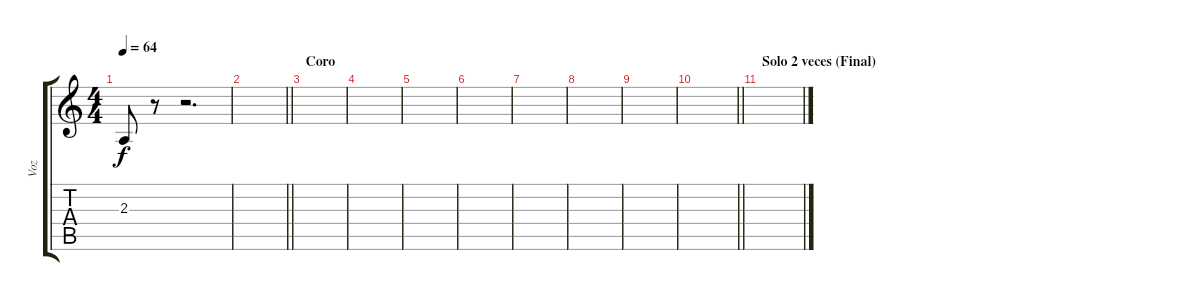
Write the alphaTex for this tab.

\track ("Voz" "Voz") {instrument fx8scifi}
\staff {score tabs}
\tuning (E4 B3 G3 D3 A2 E2) {hide}
\ts (4 4)
\tempo 64
\clef g2
\ks c
2.3.8{dy f} r.8 r.2{d} |
\barLineRight lightlight
|
\section ("" "Coro")
|
|
|
|
|
|
|
\barLineRight lightlight
|
\section ("" "Solo 2 veces (Final)")
